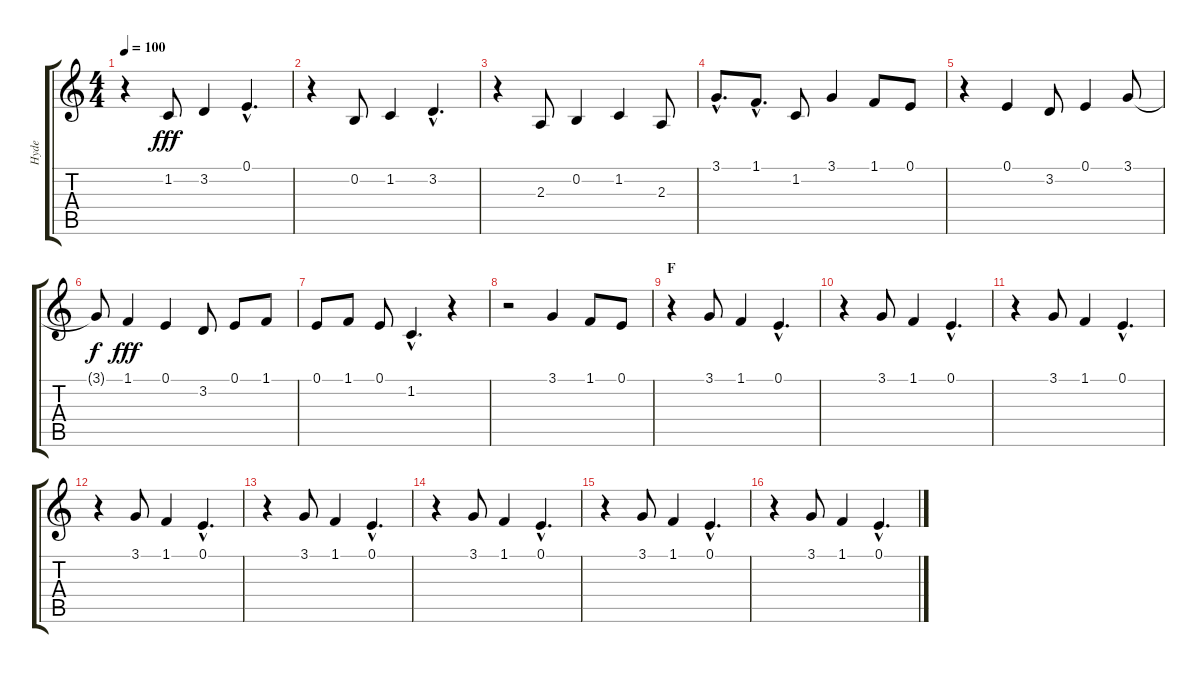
\track ("Hyde" "Hyde") {instrument clarinet}
\staff {score tabs}
\tuning (E4 B3 G3 D3 A2 E2) {hide}
\ts (4 4)
\tempo 100
\clef g2
\ks c
r.4{dy fff} 1.2.8 3.2.4 0.1{hac}.4{d} |
r.4 0.2.8 1.2.4 3.2{hac}.4{d} |
r.4 2.3.8 0.2.4 1.2.4 2.3.8 |
3.1{hac}.8{d} 1.1{hac}.8{d} 1.2.8 3.1.4 1.1.8 0.1.8 |
r.4 0.1.4 3.2.8 0.1.4 3.1.8 |
3.1{t}.8{dy f} 1.1.4{dy fff} 0.1.4 3.2.8 0.1.8 1.1.8 |
0.1.8 1.1.8 0.1.8 1.2{hac}.4{d} r.4 |
r.2 3.1.4 1.1.8 0.1.8 |
\section ("" "F")
r.4 3.1.8 1.1.4 0.1{hac}.4{d} |
r.4 3.1.8 1.1.4 0.1{hac}.4{d} |
r.4 3.1.8 1.1.4 0.1{hac}.4{d} |
r.4 3.1.8 1.1.4 0.1{hac}.4{d} |
r.4 3.1.8 1.1.4 0.1{hac}.4{d} |
r.4 3.1.8 1.1.4 0.1{hac}.4{d} |
r.4 3.1.8 1.1.4 0.1{hac}.4{d} |
r.4 3.1.8 1.1.4 0.1{hac}.4{d}
